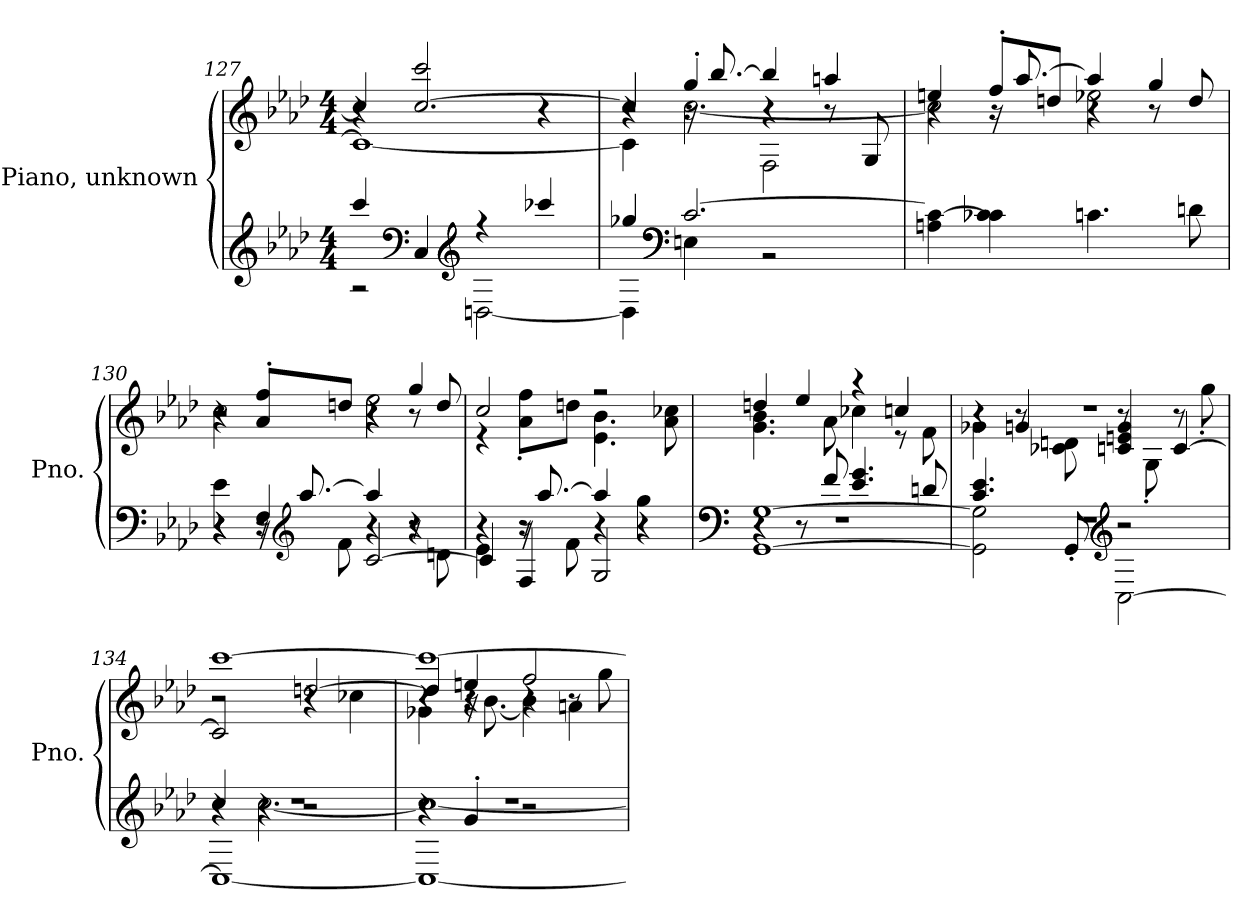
**kern	**kern
*part1	*part1
*staff2	*staff1
*I"Piano, unknown	*
*I'Pno.	*
*clefG2	*clefG2
*k[b-e-a-d-]	*k[b-e-a-d-]
*M4/4	*M4/4
=127	=127
*^	*^
*	*	*	*^
4ccc/	2r	4r	1c_	4cc/]
*clefF4	*	*	*	*
4C/	.	[2.cc/	.	2ccc/
*clefG2	*	*	*	*
4r	[2Dn\	.	.	.
4ccc-X/	.	.	.	4r
=128	=128	=128	=128	=128
*	*	*	*	*^
4gg-X/	4D\]	4cc/]	4c\]	4r	2r
*clefF4	*	*	*	*	*
[2.c/	4En\	16r	[2.cc\	4gg'/	.
.	.	[8.bb-/	.	.	.
.	2r	4bb-/]	.	4r	2F\
.	.	4aan/	.	8r	.
.	.	.	.	8G/	.
*v	*v	*	*	*	*
*	*	*	*v	*v
!!LO:LB:g=z
=129	=129	=129	=129
4An\ 4c\_	4r	2cc\]	4een/
4c-X\ 4c\]	16r	.	8ff'/L
.	[8.aa-/	.	.
.	.	.	8ddn/J
4.cn\	4aa-/]	2ee-X\	4r
.	4gg/	.	8r
8dn\	.	.	8dd/
=130	=130	=130	=130
*^	*	*	*
*	*^	*	*	*
4r	4e-\	4r	2r	2cc\	4r
16r	8r	4F/	.	.	8a-/' 8ff/'L
*clefG2	*	*	*	*	*
[8.aa-/	.	.	.	.	.
.	8f\	.	.	.	8ddn/J
4aa-/]	4r	[2c/	4r	2ee-\	4r
4r	8r	.	4gg/	.	8r
.	8dn\	.	.	.	8dd/
*	*	*	*	*v	*v
=131	=131	=131	=131	=131
4r	4e-\	4c/]	2cc/	4r
16r	8r	4F/	.	8a-\' 8ff\'L
[8.aa-/	.	.	.	.
.	8f\	.	.	8ddn\J
4aa-/]	4r	2G/	2r	4.e-\ 4.b-\
4r	4gg\	.	.	.
.	.	.	.	8a-\ 8cc-X\
!!LO:PB:g=z	!!
=132	=132	=132	=132	=132
*clefF4	*	*	*	*
1r	4r	[1GG [1G	4ddn/	4.g\ 4.b-\
.	8r	.	4ee-/	.
.	8f/	.	.	8a-\
.	4.e-/ 4.g/	.	4r	4cc-X\
.	.	.	4ccn/	8r
.	8dn/	.	.	8f\
=133	=133	=133	=133	=133
*	*	*	*	*^
1r	4.c/ 4.e-/	2GG\] 2G\]	1r	4g-X\	4r
.	.	.	.	8r	4gn/
.	8GG'/	.	.	8c-X\ 8dn\	.
*clefG2	*	*	*	*	*
.	2r	[2C\	.	8r	4cn/ 4en/ 4g/
.	.	.	.	8G'\	.
.	.	.	.	8r	[4c/
.	.	.	.	8gg'\	.
=134	=134	=134	=134	=134	=134
*	*	*^	*	*	*
1r	4r	4cc/	1C_	[1ccc	2r	2c/]
.	[2.cc\	4r	.	.	.	.
.	.	2r	.	.	4r	[2ddn/
.	.	.	.	.	4cc-X\	.
=135	=135	=135	=135	=135	=135	=135
*	*	*	*	*	*	*^
1r	1cc_	4r	1C_	1ccc_	4g-X\	4dd/]	4r
.	.	4g'/	.	.	4r	4een/	16r
.	.	.	.	.	.	.	[8.b-\
.	.	2r	.	.	4r	2ff/	4b-\]
.	.	.	.	.	8r	.	4an\
.	.	.	.	.	8gg\	.	.
*v	*v	*v	*v	*	*	*	*
*	*v	*v	*v	*v
=	=
*-	*-
